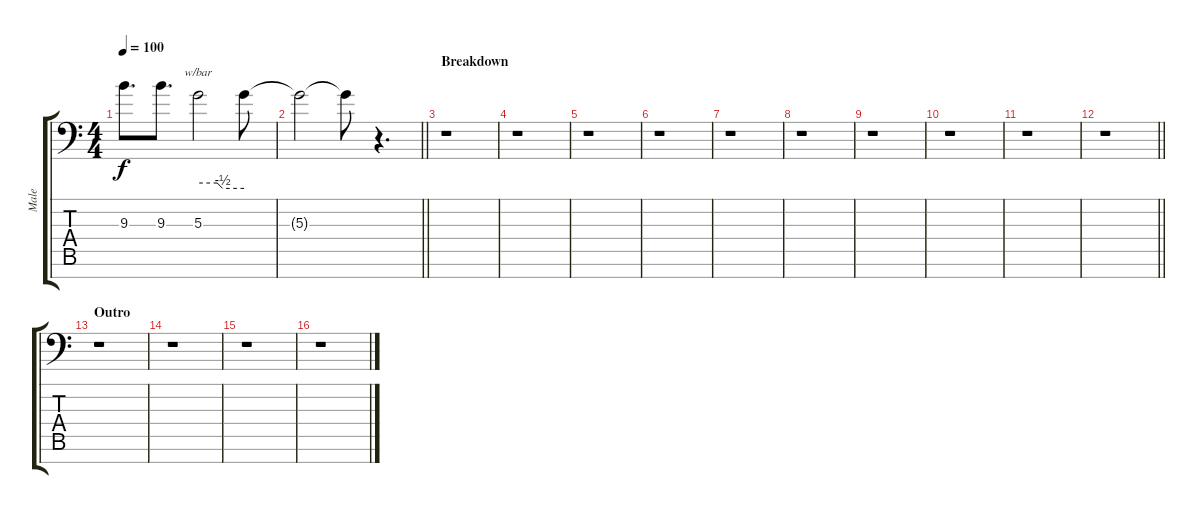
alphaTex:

\track ("Male" "Male") {instrument flute}
\staff {score tabs}
\tuning (D6 D5 D4 D3 D2 D1 D0) {hide}
\ts (4 4)
\tempo 100
\clef f4
\ks c
9.3.8{d dy f} 9.3.8{d} 5.3.2{tbe (custom default 0 0 25 0 32 -2 60 -2)} 5.3{t}.8 |
\barLineRight lightlight
5.3{t}.2 5.3{t}.8 r.4{d} |
\section ("" "Breakdown")
r.1 |
r.1 |
r.1 |
r.1 |
r.1 |
r.1 |
r.1 |
r.1 |
r.1 |
\barLineRight lightlight
r.1 |
\section ("" "Outro")
r.1 |
r.1 |
r.1 |
r.1
